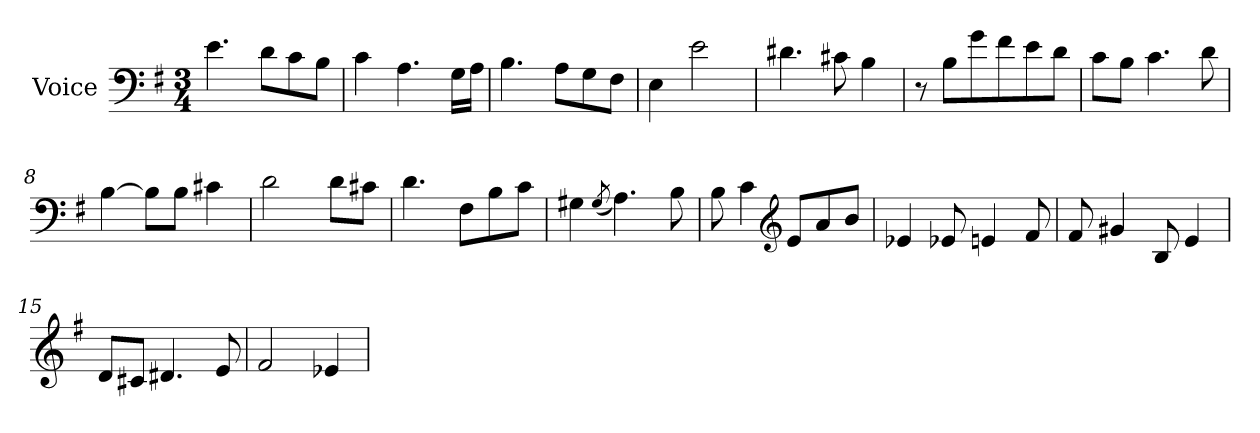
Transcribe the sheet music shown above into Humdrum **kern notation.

**kern
*part1
*staff1
*I"Voice
*I'V
*clefF4
*k[f#]
*M3/4
=1
4.e\
8d\L
8c\
8B\J
=2
4c\
4.A\
16G\LL
16A\JJ
=3
4.B\
8A\L
8G\
8F#\J
=4
4E\
2e\
=5
4.d#Xi\
8c#X\
4B\
=6
8r
8B\L
8g\
8f#\
8e\
8d\J
!!LO:LB:g=z
=7
8c\L
8B\J
4.c\
8d\
=8
[4B\
8B\L]
8B\J
4c#X\
=9
2d\
8d\L
8c#X\J
=10
4.d\
8F#\L
8B\
8c\J
=11
4G#X\
(<8qG#/
4.A\)
8B\
!!LO:LB:g=z
=12
8B\
4c\
*clefG2
8e/L
8a/
8b/J
=13
4e-Xj/
8e-Xj/
4e/
8f#/
=14
8f#/
4g#X/
8B/
4e/
=15
8d/L
8c#X/J
4.d#Xi/
8e/
=16
2f#/
4e-Xj/
=
*-
